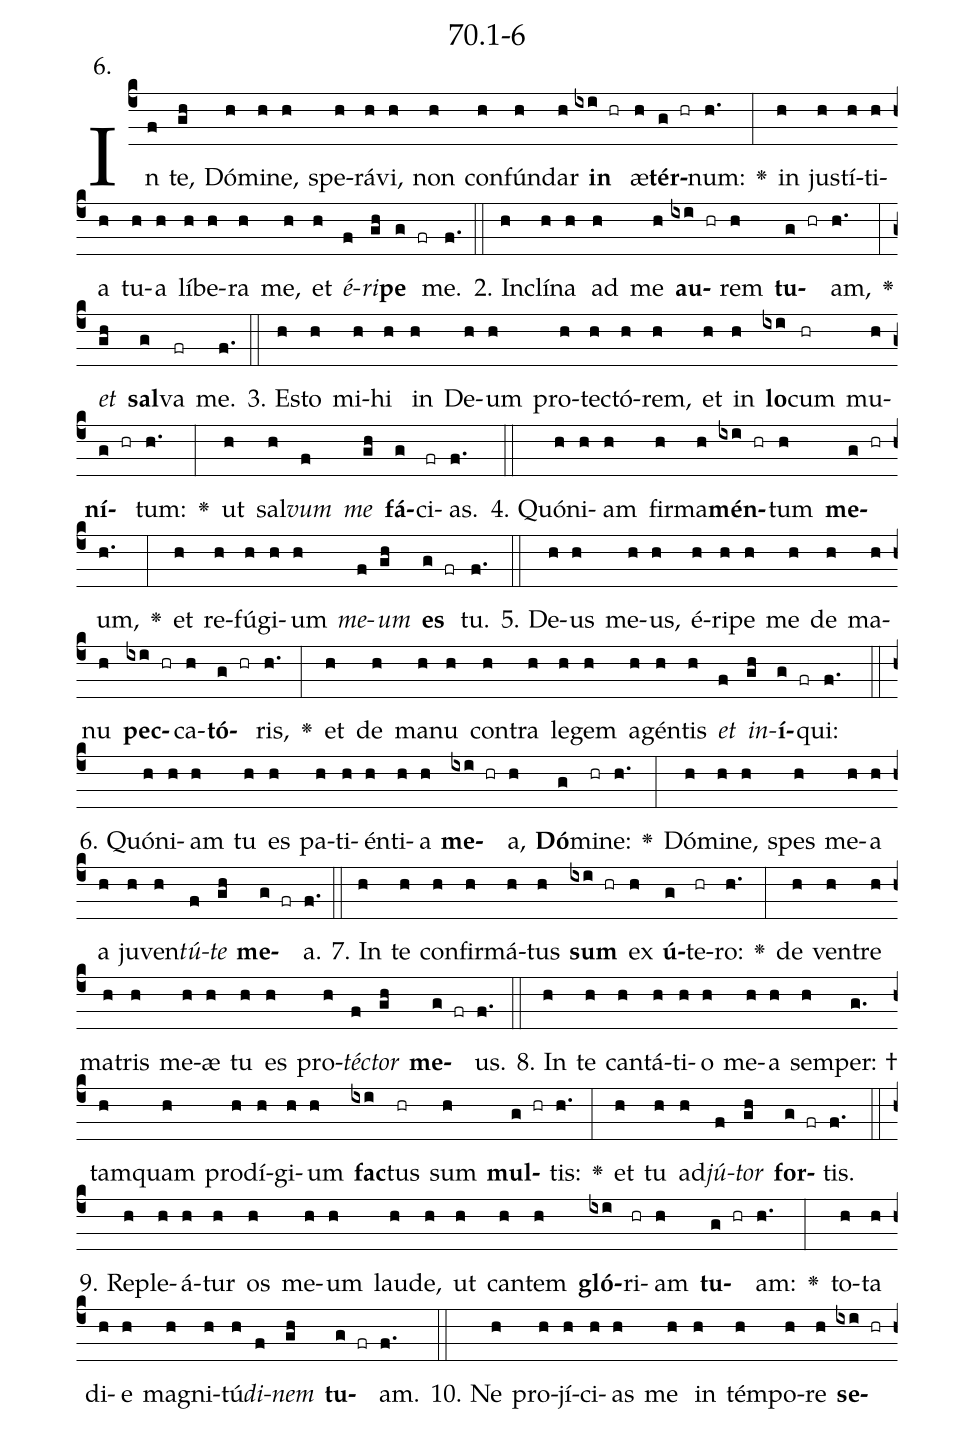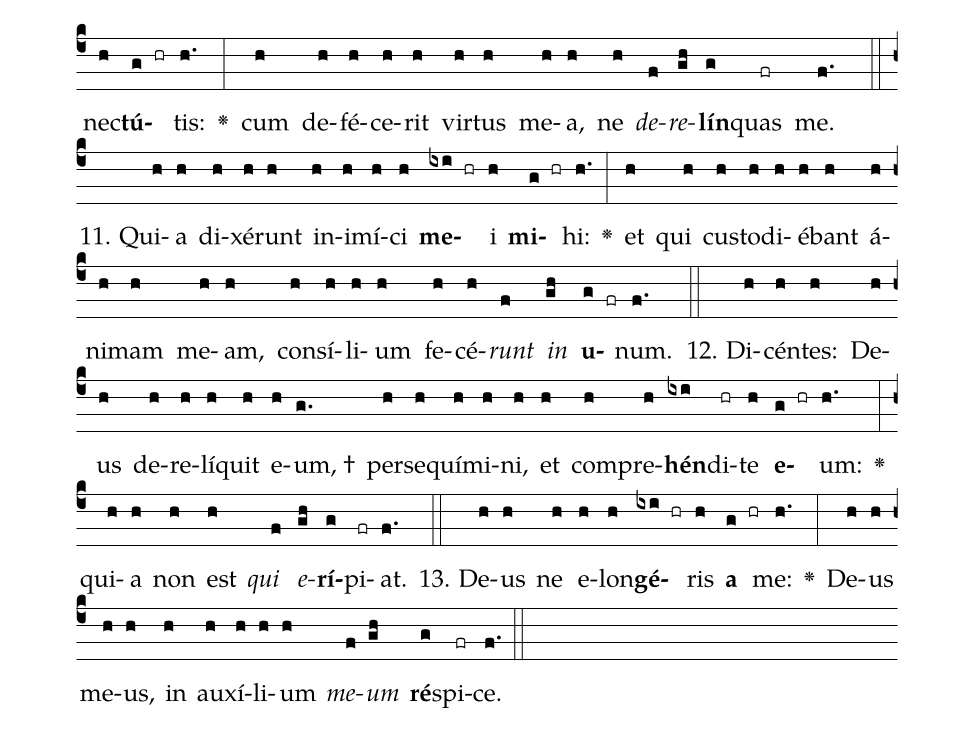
name: 70.1-6;
annotation: 6.;
%%
(c4)In(f) te,(gh) Dó(h)mi(h)ne,(h) spe(h)rá(h)vi,(h) non(h) con(h)fún(h)dar(h) <b>in</b>(ixi hr) æ(h)<b>tér</b>(g hr)num:(h.) <v>\greheightstar</v>(:) in(h) jus(h)tí(h)ti(h)a(h) tu(h)a(h) lí(h)be(h)ra(h) me,(h) et(h) <i>é</i>(f)<i>ri</i>(gh)<b>pe</b>(g fr) me.(f.) (::)
2. In(h)clí(h)na(h) ad(h) me(h) <b>au</b>(ixi hr)rem(h) <b>tu</b>(g hr)am,(h.) <v>\greheightstar</v>(:) <i>et</i>(gh) <b>sal</b>(g)va(fr) me.(f.) (::)
3. Es(h)to(h) mi(h)hi(h) in(h) De(h)um(h) pro(h)tec(h)tó(h)rem,(h) et(h) in(h) <b>lo</b>(ixi)cum(hr) mu(h)<b>ní</b>(g hr)tum:(h.) <v>\greheightstar</v>(:) ut(h) sal(h)<i>vum</i>(f) <i>me</i>(gh) <b>fá</b>(g)ci(fr)as.(f.) (::)
4. Quón(h)i(h)am(h) fir(h)ma(h)<b>mén</b>(ixi hr)tum(h) <b>me</b>(g hr)um,(h.) <v>\greheightstar</v>(:) et(h) re(h)fú(h)gi(h)um(h) <i>me</i>(f)<i>um</i>(gh) <b>es</b>(g fr) tu.(f.) (::)
5. De(h)us(h) me(h)us,(h) é(h)ri(h)pe(h) me(h) de(h) ma(h)nu(h) <b>pec</b>(ixi hr)ca(h)<b>tó</b>(g hr)ris,(h.) <v>\greheightstar</v>(:) et(h) de(h) ma(h)nu(h) con(h)tra(h) le(h)gem(h) a(h)gén(h)tis(h) <i>et</i>(f) <i>in</i>(gh)<b>í</b>(g fr)qui:(f.) (::)
6. Quón(h)i(h)am(h) tu(h) es(h) pa(h)ti(h)én(h)ti(h)a(h) <b>me</b>(ixi hr)a,(h) <b>Dó</b>(g)mi(hr)ne:(h.) <v>\greheightstar</v>(:) Dó(h)mi(h)ne,(h) spes(h) me(h)a(h) a(h) ju(h)ven(h)<i>tú</i>(f)<i>te</i>(gh) <b>me</b>(g fr)a.(f.) (::)
7. In(h) te(h) con(h)fir(h)má(h)tus(h) <b>sum</b>(ixi hr) ex(h) <b>ú</b>(g)te(hr)ro:(h.) <v>\greheightstar</v>(:) de(h) ven(h)tre(h) ma(h)tris(h) me(h)æ(h) tu(h) es(h) pro(h)<i>téc</i>(f)<i>tor</i>(gh) <b>me</b>(g fr)us.(f.) (::)
8. In(h) te(h) can(h)tá(h)ti(h)o(h) me(h)a(h) sem(h)per: †(g.) tam(h)quam(h) prod(h)í(h)gi(h)um(h) <b>fac</b>(ixi)tus(hr) sum(h) <b>mul</b>(g hr)tis:(h.) <v>\greheightstar</v>(:) et(h) tu(h) ad(h)<i>jú</i>(f)<i>tor</i>(gh) <b>for</b>(g fr)tis.(f.) (::)
9. Re(h)ple(h)á(h)tur(h) os(h) me(h)um(h) lau(h)de,(h) ut(h) can(h)tem(h) <b>gló</b>(ixi)ri(hr)am(h) <b>tu</b>(g hr)am:(h.) <v>\greheightstar</v>(:) to(h)ta(h) di(h)e(h) ma(h)gni(h)tú(h)<i>di</i>(f)<i>nem</i>(gh) <b>tu</b>(g fr)am.(f.) (::)
10. Ne(h) pro(h)jí(h)ci(h)as(h) me(h) in(h) tém(h)po(h)re(h) <b>se</b>(ixi hr)nec(h)<b>tú</b>(g hr)tis:(h.) <v>\greheightstar</v>(:) cum(h) de(h)fé(h)ce(h)rit(h) vir(h)tus(h) me(h)a,(h) ne(h) <i>de</i>(f)<i>re</i>(gh)<b>lín</b>(g)quas(fr) me.(f.) (::)
11. Qui(h)a(h) di(h)xé(h)runt(h) in(h)i(h)mí(h)ci(h) <b>me</b>(ixi hr)i(h) <b>mi</b>(g hr)hi:(h.) <v>\greheightstar</v>(:) et(h) qui(h) cus(h)to(h)di(h)é(h)bant(h) á(h)ni(h)mam(h) me(h)am,(h) con(h)sí(h)li(h)um(h) fe(h)cé(h)<i>runt</i>(f) <i>in</i>(gh) <b>u</b>(g fr)num.(f.) (::)
12. Di(h)cén(h)tes:(h) De(h)us(h) de(h)re(h)lí(h)quit(h) e(h)um, †(g.) per(h)se(h)quí(h)mi(h)ni,(h) et(h) com(h)pre(h)<b>hén</b>(ixi)di(hr)te(h) <b>e</b>(g hr)um:(h.) <v>\greheightstar</v>(:) qui(h)a(h) non(h) est(h) <i>qui</i>(f) <i>e</i>(gh)<b>rí</b>(g)pi(fr)at.(f.) (::)
13. De(h)us(h) ne(h) e(h)lon(h)<b>gé</b>(ixi hr)ris(h) <b>a</b>(g hr) me:(h.) <v>\greheightstar</v>(:) De(h)us(h) me(h)us,(h) in(h) au(h)xí(h)li(h)um(h) <i>me</i>(f)<i>um</i>(gh) <b>ré</b>(g)spi(fr)ce.(f.) (::)
